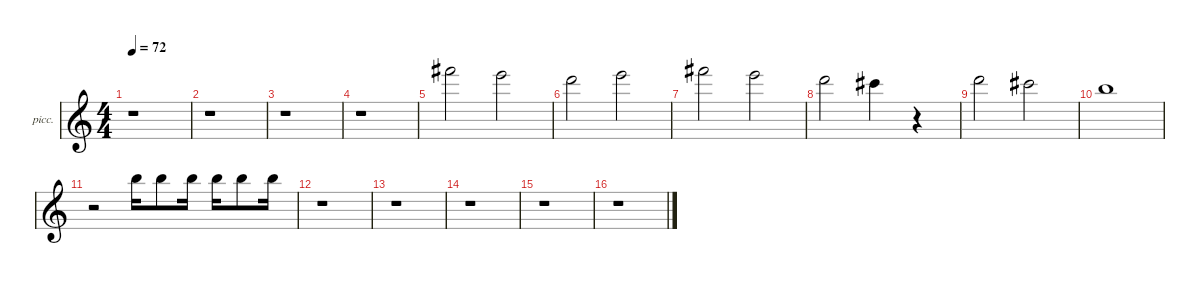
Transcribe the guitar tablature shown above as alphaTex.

\hideDynamics
\bracketExtendMode nobrackets
\firstSystemTrackNameOrientation horizontal
\otherSystemsTrackNameOrientation horizontal
\track ("Piccolo" "picc.") {instrument piccolo}
\staff {score}
\tuning (E4 B3 G3 D3 A2 E2)
\ts (4 4)
\tempo 72
\clef g2
\ks aminor
r.1{dy mf beam Down} |
r.1{beam Down} |
r.1{beam Down} |
r.1{beam Down} |
26.1{acc #}.2{beam Down} 24.1.2{beam Down} |
22.1.2{beam Down} 24.1.2{beam Down} |
26.1{acc #}.2{beam Down} 24.1.2{beam Down} |
22.1.2{beam Down} 21.1{acc #}.4{beam Down} r.4{beam Down} |
22.1.2{beam Down} 21.1{acc #}.2{beam Down} |
19.1.1{beam Down} |
r.2{beam Down} 19.1.16{beam Down} 19.1.8{beam Down} 19.1.16{beam Down} 19.1.16{beam Down} 19.1.8{beam Down} 19.1.16{beam Down} |
r.1{beam Down} |
r.1{beam Down} |
r.1{beam Down} |
r.1{beam Down} |
r.1{beam Down}
